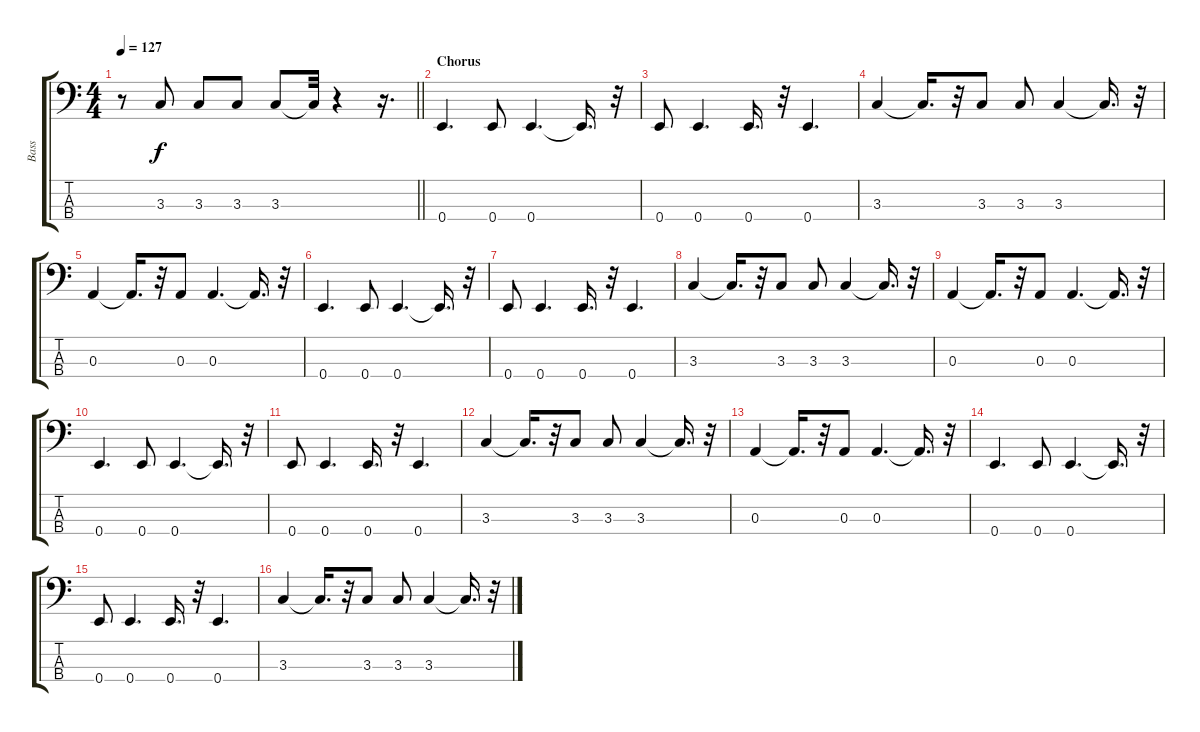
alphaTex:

\track ("Bass" "Bass") {instrument electricbassfinger}
\staff {score tabs}
\tuning (G2 D2 A1 E1) {hide}
\ts (4 4)
\tempo 127
\clef f4
\barLineRight lightlight
\ks c
r.8{dy f} 3.3.8 3.3.8 3.3.8 3.3.8 3.3{t}.32 r.4 r.16{d} |
\section ("" "Chorus")
0.4.4{d} 0.4.8 0.4.4{d} 0.4{t}.16{d} r.32 |
0.4.8 0.4.4{d} 0.4.16{d} r.32 0.4.4{d} |
3.3.4 3.3{t}.16{d} r.32 3.3.8 3.3.8 3.3.4 3.3{t}.16{d} r.32 |
0.3.4 0.3{t}.16{d} r.32 0.3.8 0.3.4{d} 0.3{t}.16{d} r.32 |
0.4.4{d} 0.4.8 0.4.4{d} 0.4{t}.16{d} r.32 |
0.4.8 0.4.4{d} 0.4.16{d} r.32 0.4.4{d} |
3.3.4 3.3{t}.16{d} r.32 3.3.8 3.3.8 3.3.4 3.3{t}.16{d} r.32 |
0.3.4 0.3{t}.16{d} r.32 0.3.8 0.3.4{d} 0.3{t}.16{d} r.32 |
0.4.4{d} 0.4.8 0.4.4{d} 0.4{t}.16{d} r.32 |
0.4.8 0.4.4{d} 0.4.16{d} r.32 0.4.4{d} |
3.3.4 3.3{t}.16{d} r.32 3.3.8 3.3.8 3.3.4 3.3{t}.16{d} r.32 |
0.3.4 0.3{t}.16{d} r.32 0.3.8 0.3.4{d} 0.3{t}.16{d} r.32 |
0.4.4{d} 0.4.8 0.4.4{d} 0.4{t}.16{d} r.32 |
0.4.8 0.4.4{d} 0.4.16{d} r.32 0.4.4{d} |
3.3.4 3.3{t}.16{d} r.32 3.3.8 3.3.8 3.3.4 3.3{t}.16{d} r.32
